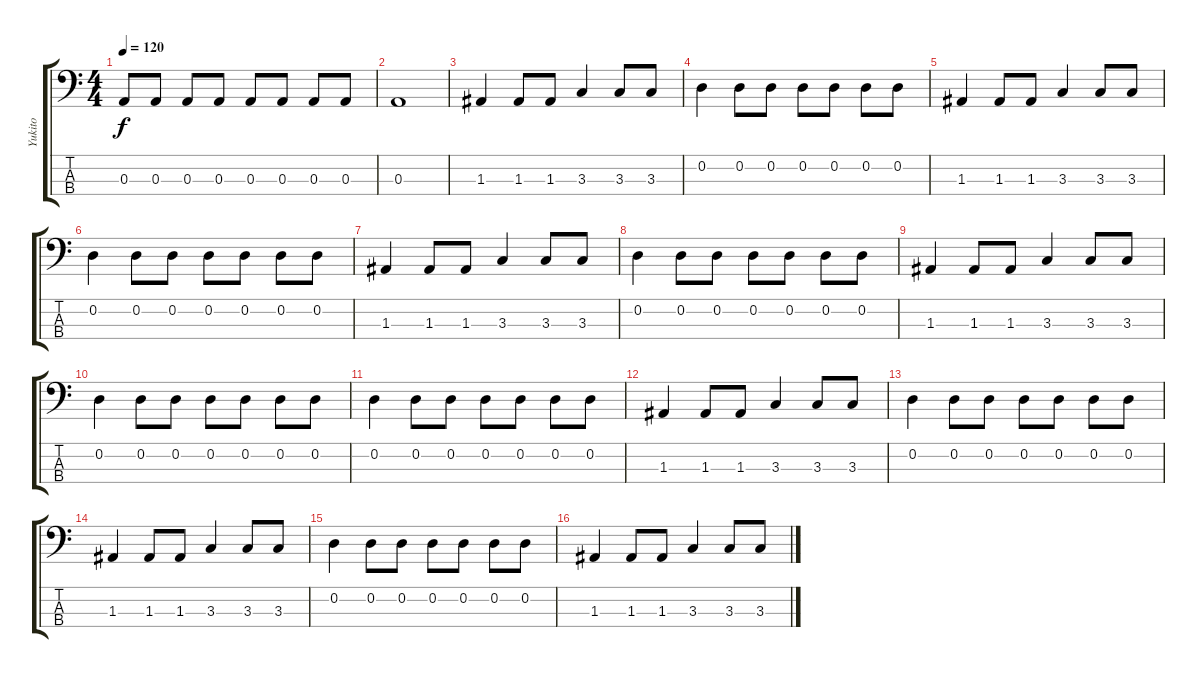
\track ("Yukito" "Yukito") {instrument electricbassfinger}
\staff {score tabs}
\tuning (G2 D2 A1 E1) {hide}
\ts (4 4)
\tempo 120
\clef f4
\ks c
0.3.8{dy f} 0.3.8 0.3.8 0.3.8 0.3.8 0.3.8 0.3.8 0.3.8 |
0.3.1 |
1.3.4 1.3.8 1.3.8 3.3.4 3.3.8 3.3.8 |
0.2.4 0.2.8 0.2.8 0.2.8 0.2.8 0.2.8 0.2.8 |
1.3.4 1.3.8 1.3.8 3.3.4 3.3.8 3.3.8 |
0.2.4 0.2.8 0.2.8 0.2.8 0.2.8 0.2.8 0.2.8 |
1.3.4 1.3.8 1.3.8 3.3.4 3.3.8 3.3.8 |
0.2.4 0.2.8 0.2.8 0.2.8 0.2.8 0.2.8 0.2.8 |
1.3.4 1.3.8 1.3.8 3.3.4 3.3.8 3.3.8 |
0.2.4 0.2.8 0.2.8 0.2.8 0.2.8 0.2.8 0.2.8 |
0.2.4 0.2.8 0.2.8 0.2.8 0.2.8 0.2.8 0.2.8 |
1.3.4 1.3.8 1.3.8 3.3.4 3.3.8 3.3.8 |
0.2.4 0.2.8 0.2.8 0.2.8 0.2.8 0.2.8 0.2.8 |
1.3.4 1.3.8 1.3.8 3.3.4 3.3.8 3.3.8 |
0.2.4 0.2.8 0.2.8 0.2.8 0.2.8 0.2.8 0.2.8 |
1.3.4 1.3.8 1.3.8 3.3.4 3.3.8 3.3.8
